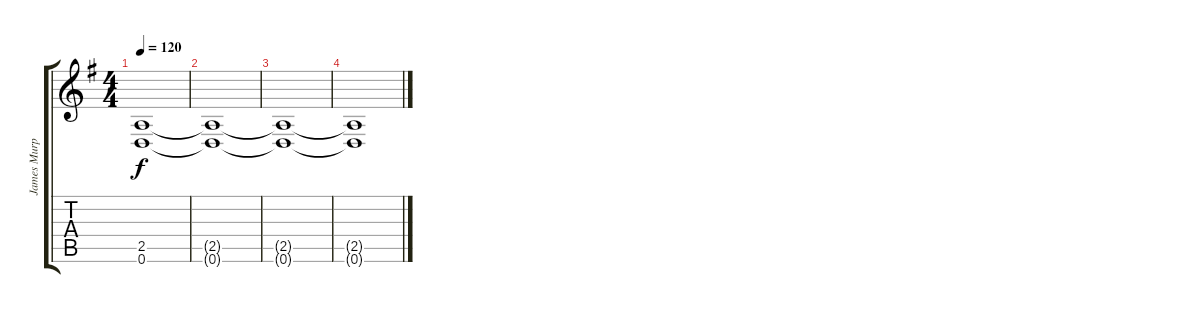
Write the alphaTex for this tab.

\track ("James Murphy" "James Murp") {instrument distortionguitar}
\staff {score tabs}
\tuning (D4 A3 F3 C3 G2 D2) {hide}
\ts (4 4)
\tempo 120
\clef g2
\ks g
(2.5 0.6).1{dy f} |
(2.5{t} 0.6{t}).1 |
(2.5{t} 0.6{t}).1 |
(2.5{t} 0.6{t}).1
